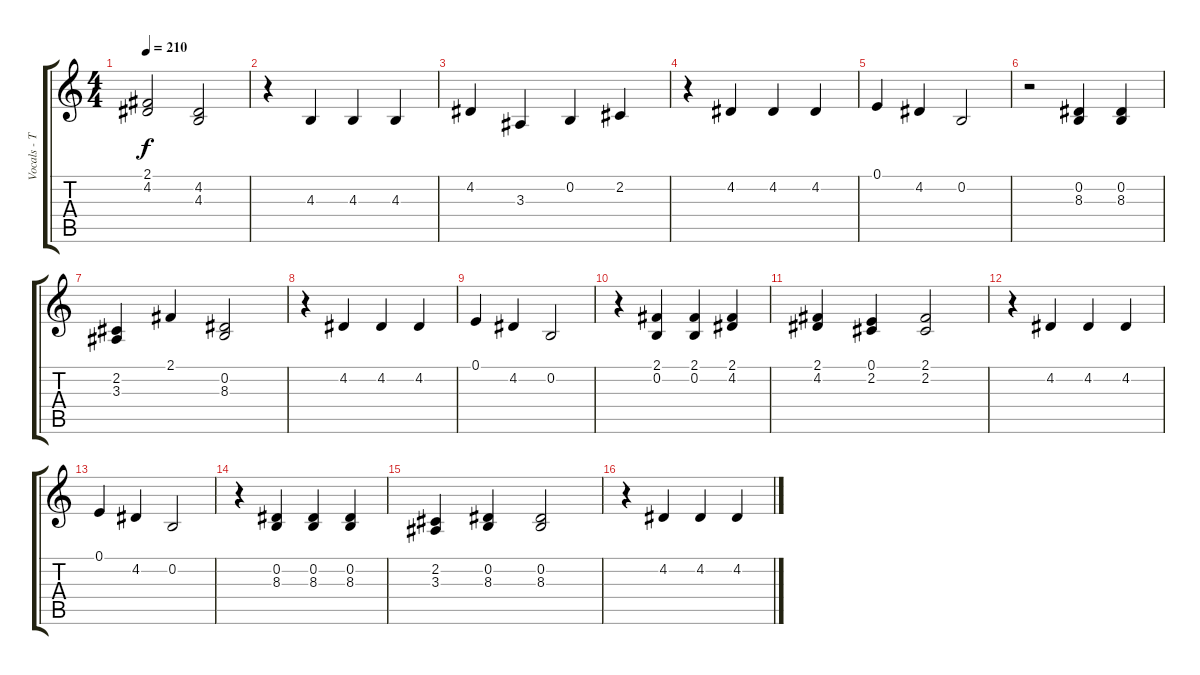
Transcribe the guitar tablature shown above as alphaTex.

\track ("Vocals - Tom" "Vocals - T") {instrument sopranosax}
\staff {score tabs}
\tuning (E4 B3 G3 D3 A2 E2) {hide}
\ts (4 4)
\tempo 210
\clef g2
\ks c
(2.1 4.2).2{dy f} (4.2 4.3).2 |
r.4 4.3.4 4.3.4 4.3.4 |
4.2.4 3.3.4 0.2.4 2.2.4 |
r.4 4.2.4 4.2.4 4.2.4 |
0.1.4 4.2.4 0.2.2 |
r.2 (0.2 8.3).4 (0.2 8.3).4 |
(2.2 3.3).4 2.1.4 (0.2 8.3).2 |
r.4 4.2.4 4.2.4 4.2.4 |
0.1.4 4.2.4 0.2.2 |
r.4 (2.1 0.2).4 (2.1 0.2).4 (2.1 4.2).4 |
(2.1 4.2).4 (0.1 2.2).4 (2.1 2.2).2 |
r.4 4.2.4 4.2.4 4.2.4 |
0.1.4 4.2.4 0.2.2 |
r.4 (0.2 8.3).4 (0.2 8.3).4 (0.2 8.3).4 |
(2.2 3.3).4 (0.2 8.3).4 (0.2 8.3).2 |
r.4 4.2.4 4.2.4 4.2.4
